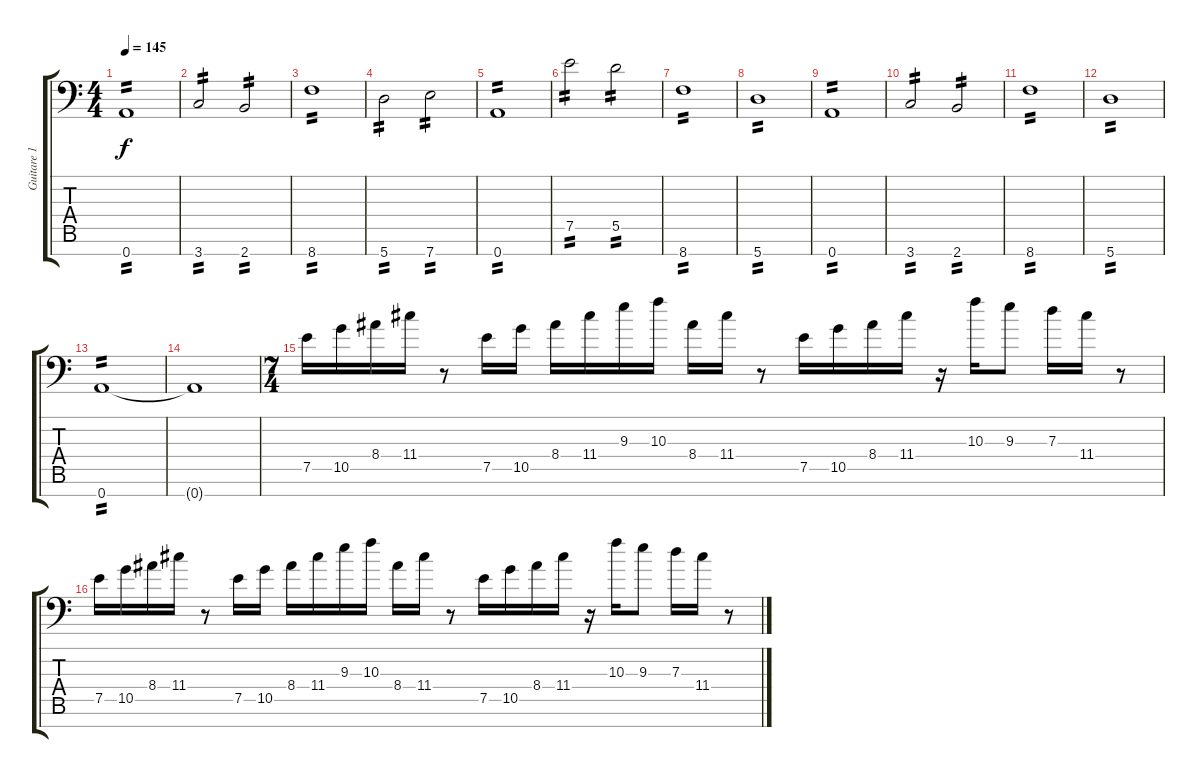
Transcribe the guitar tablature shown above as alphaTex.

\track ("Guitare 1" "Guitare 1") {instrument distortionguitar}
\staff {score tabs}
\tuning (E4 B3 G3 D3 A2 E2 A1) {hide}
\ts (4 4)
\tempo 145
\clef f4
\ks c
0.7.1{tp 2 dy f} |
3.7.2{tp 2} 2.7.2{tp 2} |
8.7.1{tp 2} |
5.7.2{tp 2} 7.7.2{tp 2} |
0.7.1{tp 2} |
7.5.2{tp 2} 5.5.2{tp 2} |
8.7.1{tp 2} |
5.7.1{tp 2} |
0.7.1{tp 2} |
3.7.2{tp 2} 2.7.2{tp 2} |
8.7.1{tp 2} |
5.7.1{tp 2} |
0.7.1{tp 2} |
0.7{t}.1 |
\ts (7 4)
7.5.16 10.5.16 8.4.16 11.4.16 r.8 7.5.16 10.5.16 8.4.16 11.4.16 9.3.16 10.3.16 8.4.16 11.4.16 r.8 7.5.16 10.5.16 8.4.16 11.4.16 r.16 10.3.16 9.3.8 7.3.16 11.4.16 r.8 |
7.5.16 10.5.16 8.4.16 11.4.16 r.8 7.5.16 10.5.16 8.4.16 11.4.16 9.3.16 10.3.16 8.4.16 11.4.16 r.8 7.5.16 10.5.16 8.4.16 11.4.16 r.16 10.3.16 9.3.8 7.3.16 11.4.16 r.8
